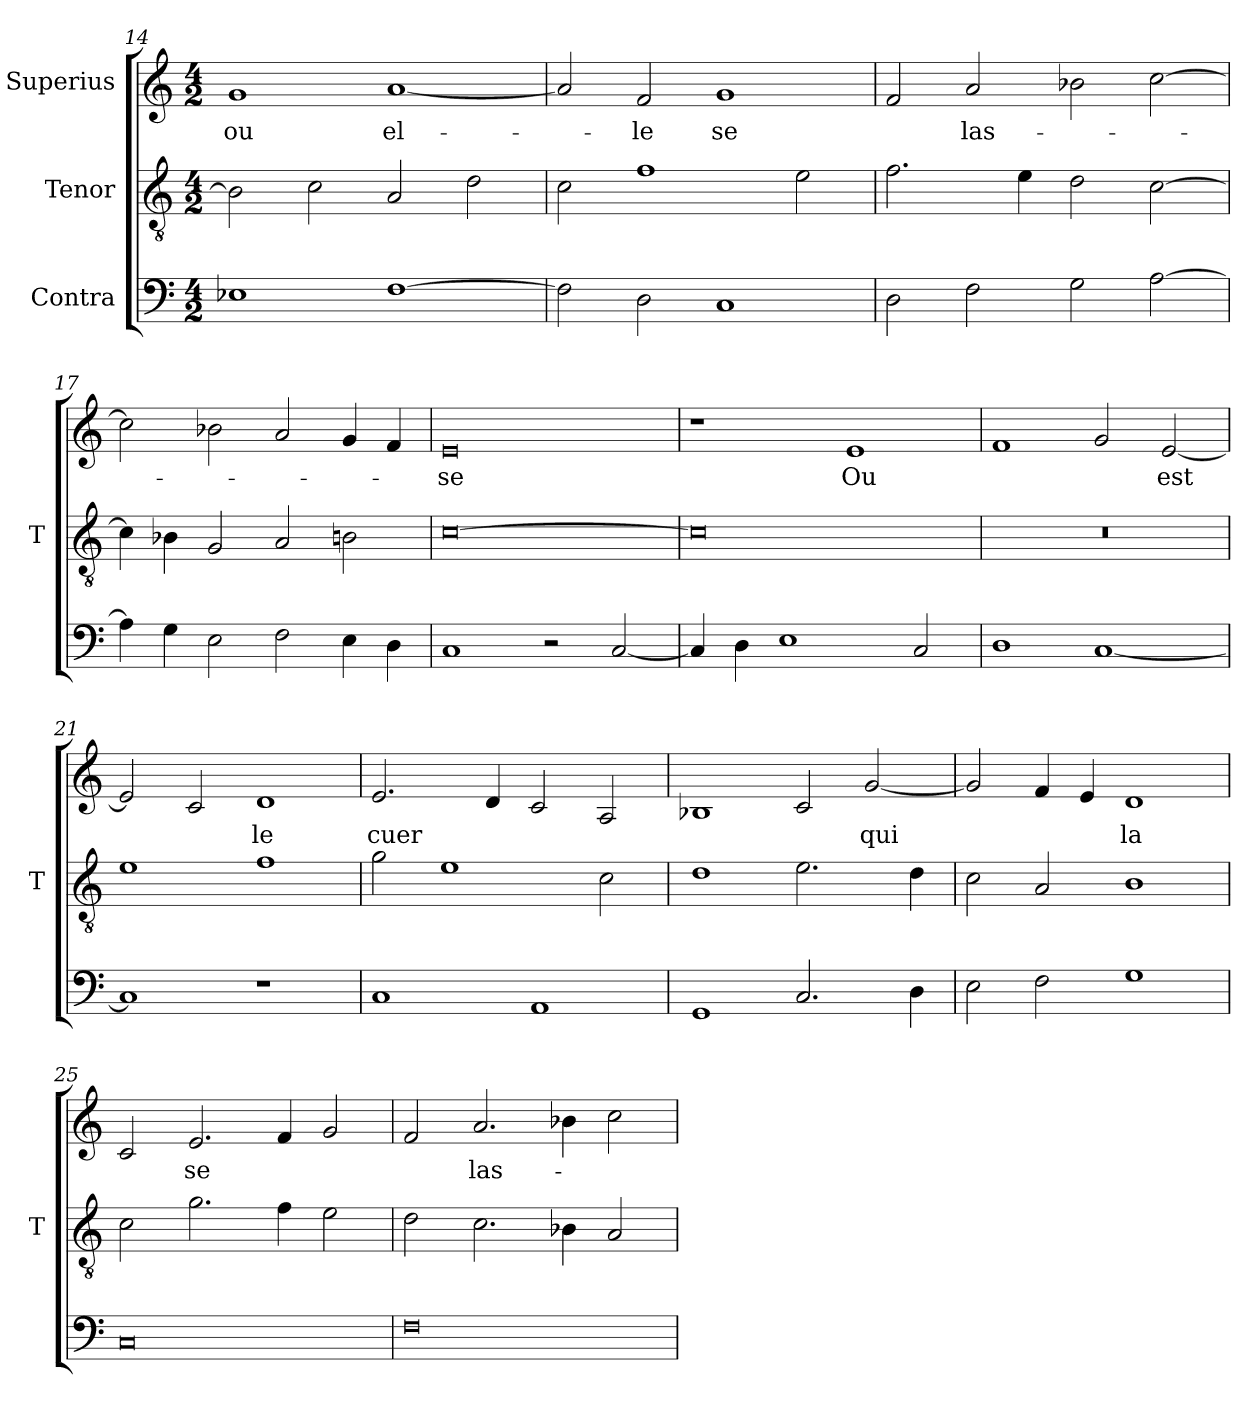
**kern	**kern	**kern	**text
*part3	*part2	*part1	*part1
*staff3	*staff2	*staff1	*staff1
*I"Contra	*I"Tenor	*I"Superius	*
*	*I'T	*	*
*clefF4	*clefGv2	*clefG2	*
*M4/2	*M4/2	*M4/2	*
=14	=14	=14	=14
1E-X	2B-]	1g	-ou
.	2c	.	.
[1F	2A	[1a	el-
.	2d	.	.
=15	=15	=15	=15
2F]	2c	2a]	.
2D	1f	2f	-le
1C	.	1g	-se
.	2e	.	.
=16	=16	=16	=16
2D	2.f	2f	.
2F	.	2a	las-
.	4e	.	.
2G	2d	2b-X	.
[2A	[2c	[2cc	.
=17	=17	=17	=17
4A]	4c]	2cc]	.
4G	4B-X	.	.
2E	2G	2b-X	.
2F	2A	2a	.
4E	2B	4g	.
4D	.	4f	.
=18	=18	=18	=18
1C	[0c	0e	-se
2r	.	.	.
[2C	.	.	.
=19	=19	=19	=19
4C]	0c]	1r	.
4D	.	.	.
1E	.	.	.
.	.	1e	-Ou
2C	.	.	.
=20	=20	=20	=20
1D	0r	1f	.
[1C	.	2g	.
.	.	[2e	-est
=21	=21	=21	=21
1C]	1e	2e]	.
.	.	2c	.
1r	1f	1d	-le
=22	=22	=22	=22
1C	2g	2.e	-cuer
.	1e	.	.
.	.	4d	.
1AA	.	2c	.
.	2c	2A	.
=23	=23	=23	=23
1GG	1d	1B-X	.
2.C	2.e	2c	.
.	.	[2g	-qui
4D	4d	.	.
=24	=24	=24	=24
2E	2c	2g]	.
2F	2A	4f	.
.	.	4e	.
1G	1B	1d	-la
=25	=25	=25	=25
0C	2c	2c	.
.	2.g	2.e	-se
.	4f	4f	.
.	2e	2g	.
=26	=26	=26	=26
0F	2d	2f	.
.	2.c	2.a	las-
.	4B-X	4b-X	.
.	2A	2cc	.
=	=	=	=
*-	*-	*-	*-
